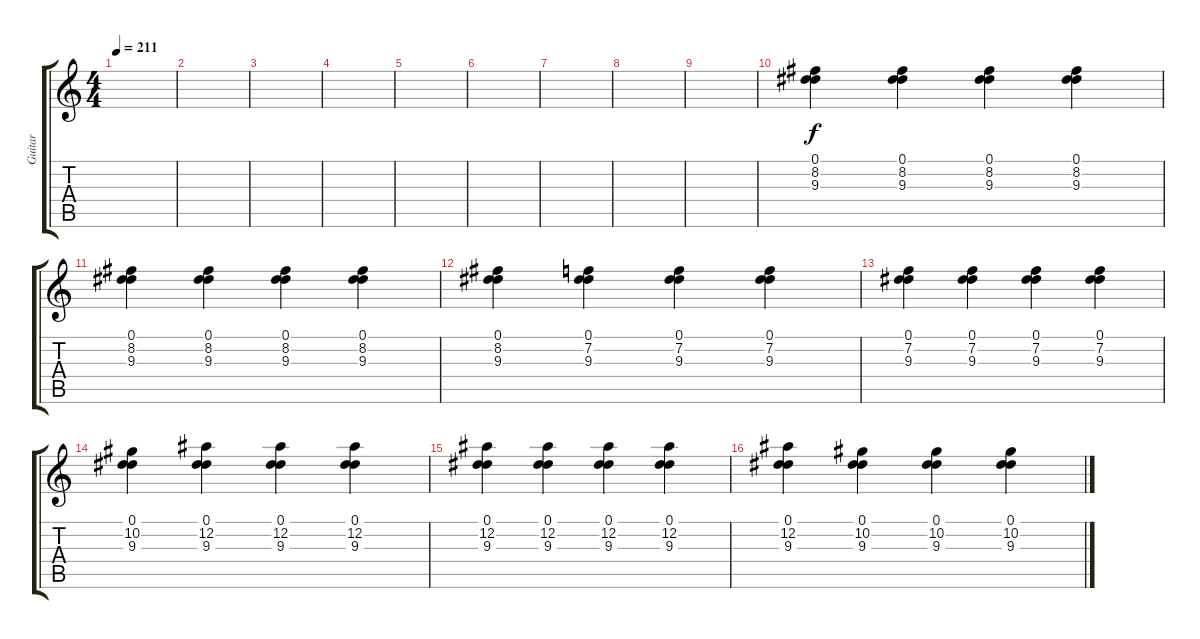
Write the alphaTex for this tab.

\track ("Guitar" "Guitar") {instrument distortionguitar}
\staff {score tabs}
\tuning (Eb4 Bb3 Gb3 Db3 Ab2 Eb2) {hide}
\ts (4 4)
\tempo 211
\clef g2
\ks c
|
|
|
|
|
|
|
|
|
(0.1 8.2 9.3).4 (0.1 8.2 9.3).4 (0.1 8.2 9.3).4 (0.1 8.2 9.3).4 |
(0.1 8.2 9.3).4 (0.1 8.2 9.3).4 (0.1 8.2 9.3).4 (0.1 8.2 9.3).4 |
(0.1 8.2 9.3).4 (0.1 7.2 9.3).4 (0.1 7.2 9.3).4 (0.1 7.2 9.3).4 |
(0.1 7.2 9.3).4 (0.1 7.2 9.3).4 (0.1 7.2 9.3).4 (0.1 7.2 9.3).4 |
(0.1 10.2 9.3).4 (0.1 12.2 9.3).4 (0.1 12.2 9.3).4 (0.1 12.2 9.3).4 |
(0.1 12.2 9.3).4 (0.1 12.2 9.3).4 (0.1 12.2 9.3).4 (0.1 12.2 9.3).4 |
(0.1 12.2 9.3).4 (0.1 10.2 9.3).4 (0.1 10.2 9.3).4 (0.1 10.2 9.3).4
